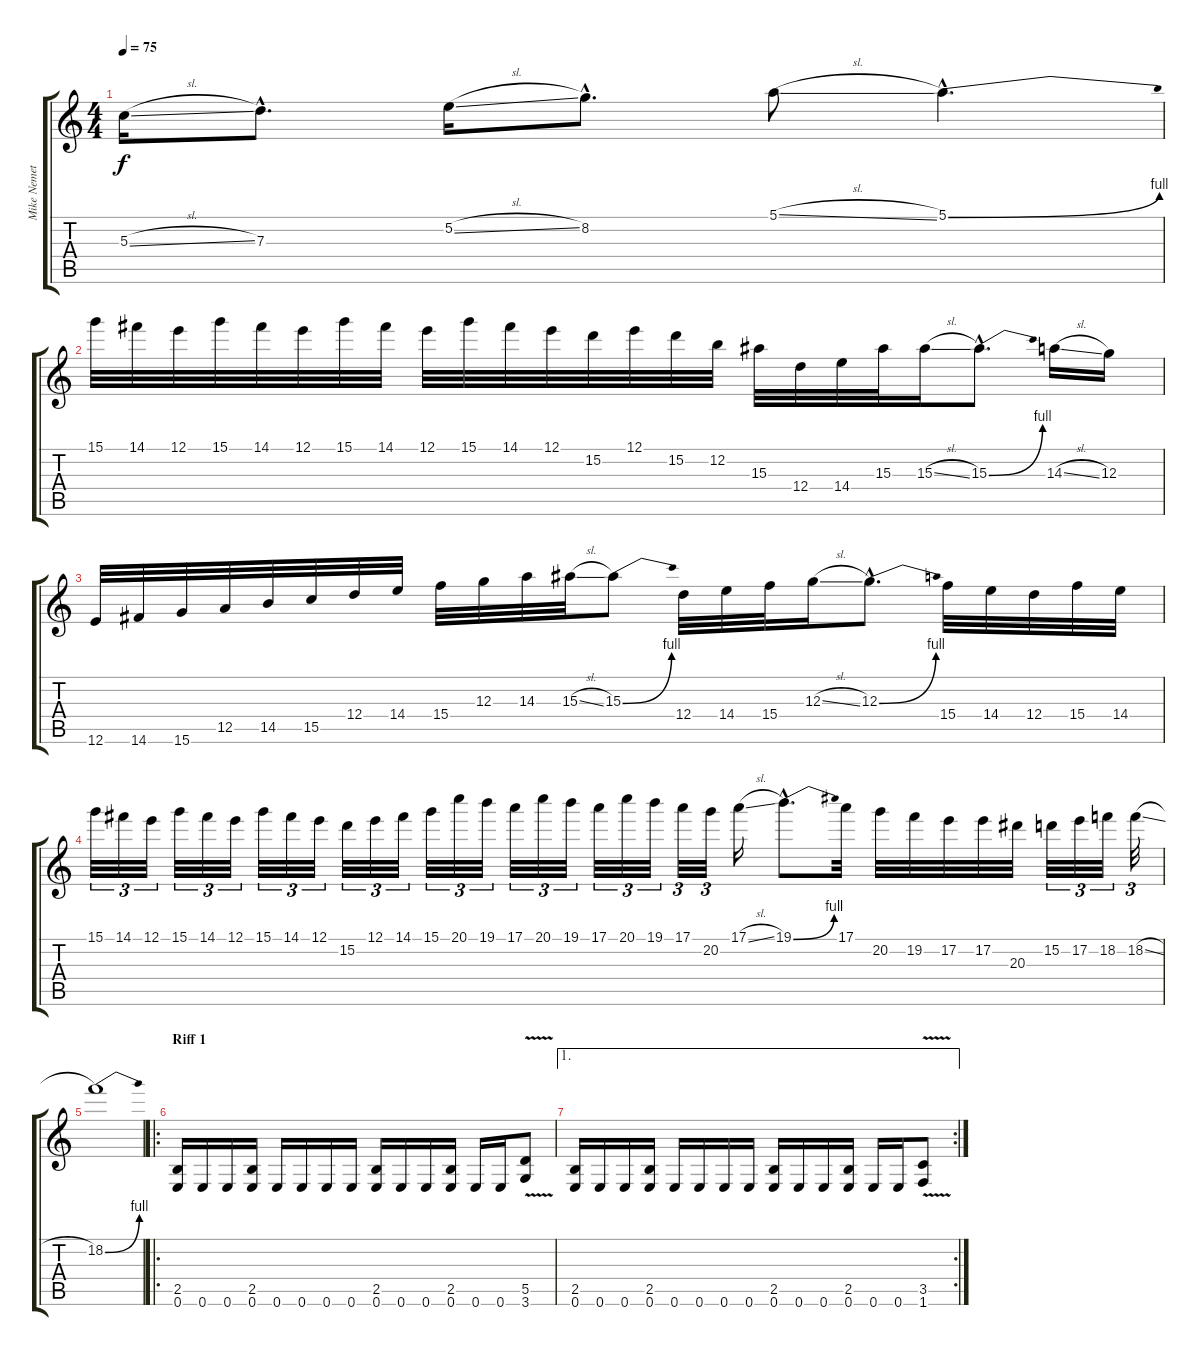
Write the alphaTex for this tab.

\track ("Mike Nemeth" "Mike Nemet") {instrument distortionguitar}
\staff {score tabs}
\tuning (E4 B3 G3 D3 A2 E2) {hide}
\ts (4 4)
\tempo 75
\clef g2
\ks c
5.3{sl}.16{dy f} 7.3{hac}.8{d} 5.2{sl}.16 8.2{hac}.8{d} 5.1{sl}.8 5.1{be (bend 0 0 60 4) hac}.4{d} |
15.1.32 14.1.32 12.1.32 15.1.32 14.1.32 12.1.32 15.1.32 14.1.32 12.1.32 15.1.32 14.1.32 12.1.32 15.2.32 12.1.32 15.2.32 12.2.32 15.3.32 12.4.32 14.4.32 15.3.32 15.3{sl}.16 15.3{be (bend 0 0 60 4) hac}.8{d} 14.3{sl}.16 12.3.16 |
12.6.32 14.6.32 15.6.32 12.5.32 14.5.32 15.5.32 12.4.32 14.4.32 15.4.32 12.3.32 14.3.32 15.3{sl}.32 15.3{be (bend 0 0 60 4)}.8 12.4.32 14.4.32 15.4.32 12.3{sl}.16 12.3{be (bend 0 0 60 4) hac}.8{d} 15.4.32 14.4.32 12.4.32 15.4.32 14.4.32 |
15.1.32{tu (3 2)} 14.1.32{tu (3 2)} 12.1.32{tu (3 2)} 15.1.32{tu (3 2)} 14.1.32{tu (3 2)} 12.1.32{tu (3 2)} 15.1.32{tu (3 2)} 14.1.32{tu (3 2)} 12.1.32{tu (3 2)} 15.2.32{tu (3 2)} 12.1.32{tu (3 2)} 14.1.32{tu (3 2)} 15.1.32{tu (3 2)} 20.1.32{tu (3 2)} 19.1.32{tu (3 2)} 17.1.32{tu (3 2)} 20.1.32{tu (3 2)} 19.1.32{tu (3 2)} 17.1.32{tu (3 2)} 20.1.32{tu (3 2)} 19.1.32{tu (3 2)} 17.1.32{tu (3 2)} 20.2.32{tu (3 2)} 17.1{sl}.16 19.1{be (bend 0 0 60 4) hac}.8{d} 17.1.32 20.2.32 19.2.32 17.2.32 17.2.32 20.3.32 15.2.32{tu (3 2)} 17.2.32{tu (3 2)} 18.2.32{tu (3 2)} 18.2{sl}.32{tu (3 2)} |
18.2{be (bend 0 0 60 4)}.1 |
\ro
\section ("" "Riff 1")
(2.5 0.6).16 0.6.16 0.6.16 (2.5 0.6).16 0.6.16 0.6.16 0.6.16 0.6.16 (2.5 0.6).16 0.6.16 0.6.16 (2.5 0.6).16 0.6.16 0.6.16 (5.5{v} 3.6).8 |
\ae 1
\rc 2
(2.5 0.6).16 0.6.16 0.6.16 (2.5 0.6).16 0.6.16 0.6.16 0.6.16 0.6.16 (2.5 0.6).16 0.6.16 0.6.16 (2.5 0.6).16 0.6.16 0.6.16 (3.5 1.6{v}).8
